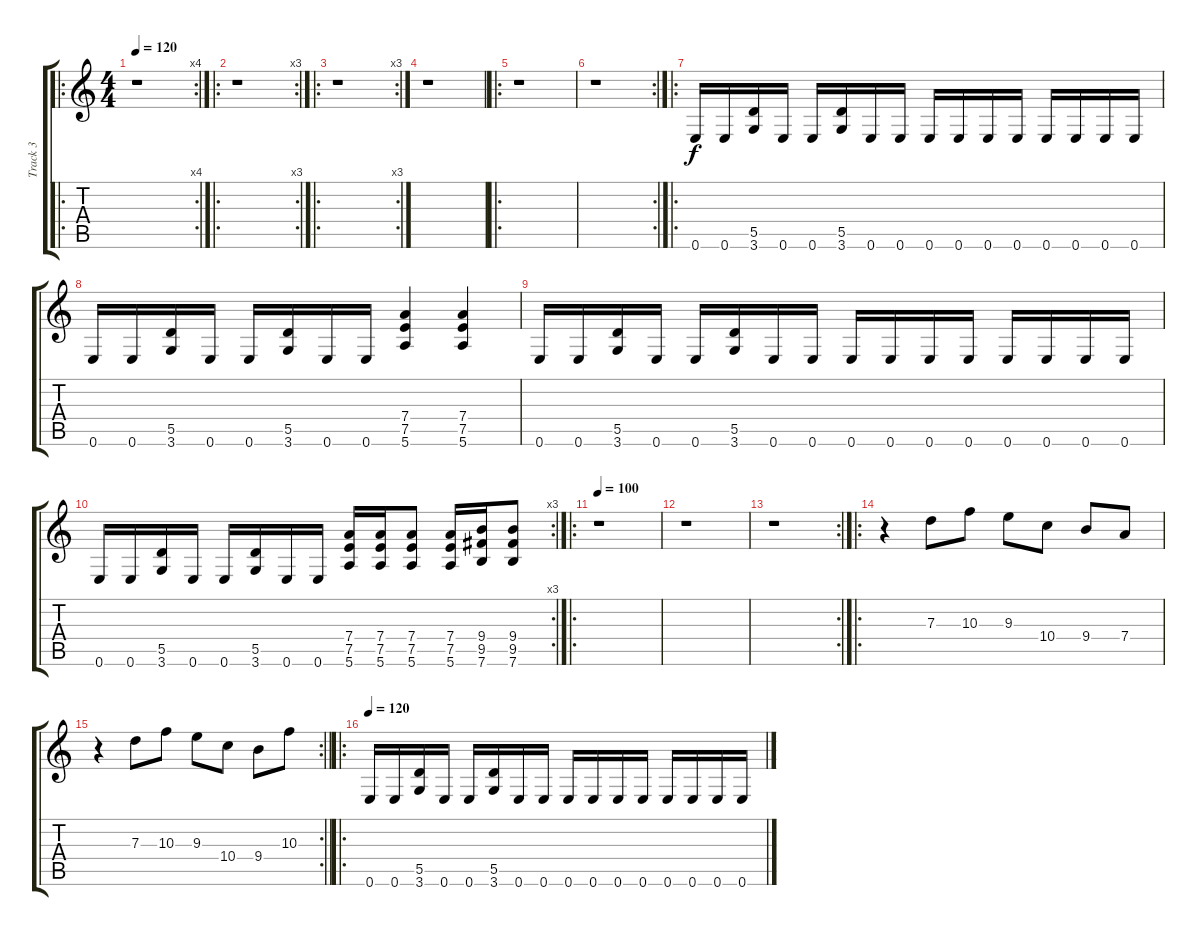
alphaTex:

\track ("Track 3" "Track 3") {instrument distortionguitar}
\staff {score tabs}
\tuning (E4 B3 G3 D3 A2 E2) {hide}
\ro
\rc 4
\ts (4 4)
\tempo 120
\clef g2
\ks c
r.1{dy f instrument distortionguitar} |
\ro
\rc 3
r.1 |
\ro
\rc 3
r.1 |
r.1 |
\ro
r.1 |
\rc 2
r.1 |
\ro
0.6.16 0.6.16 (5.5 3.6).16 0.6.16 0.6.16 (5.5 3.6).16 0.6.16 0.6.16 0.6.16 0.6.16 0.6.16 0.6.16 0.6.16 0.6.16 0.6.16 0.6.16 |
0.6.16 0.6.16 (5.5 3.6).16 0.6.16 0.6.16 (5.5 3.6).16 0.6.16 0.6.16 (7.4 7.5 5.6).4 (7.4 7.5 5.6).4 |
0.6.16 0.6.16 (5.5 3.6).16 0.6.16 0.6.16 (5.5 3.6).16 0.6.16 0.6.16 0.6.16 0.6.16 0.6.16 0.6.16 0.6.16 0.6.16 0.6.16 0.6.16 |
\rc 3
0.6.16 0.6.16 (5.5 3.6).16 0.6.16 0.6.16 (5.5 3.6).16 0.6.16 0.6.16 (7.4 7.5 5.6).16 (7.4 7.5 5.6).16 (7.4 7.5 5.6).8 (7.4 7.5 5.6).16 (9.4 9.5 7.6).16 (9.4 9.5 7.6).8 |
\ro
\tempo 100
r.1 |
r.1 |
\rc 2
r.1 |
\ro
r.4 7.3.8 10.3.8 9.3.8 10.4.8 9.4.8 7.4.8 |
\rc 2
\barLineRight lightlight
r.4 7.3.8 10.3.8 9.3.8 10.4.8 9.4.8 10.3.8 |
\ro
\tempo 120
0.6.16 0.6.16 (5.5 3.6).16 0.6.16 0.6.16 (5.5 3.6).16 0.6.16 0.6.16 0.6.16 0.6.16 0.6.16 0.6.16 0.6.16 0.6.16 0.6.16 0.6.16
